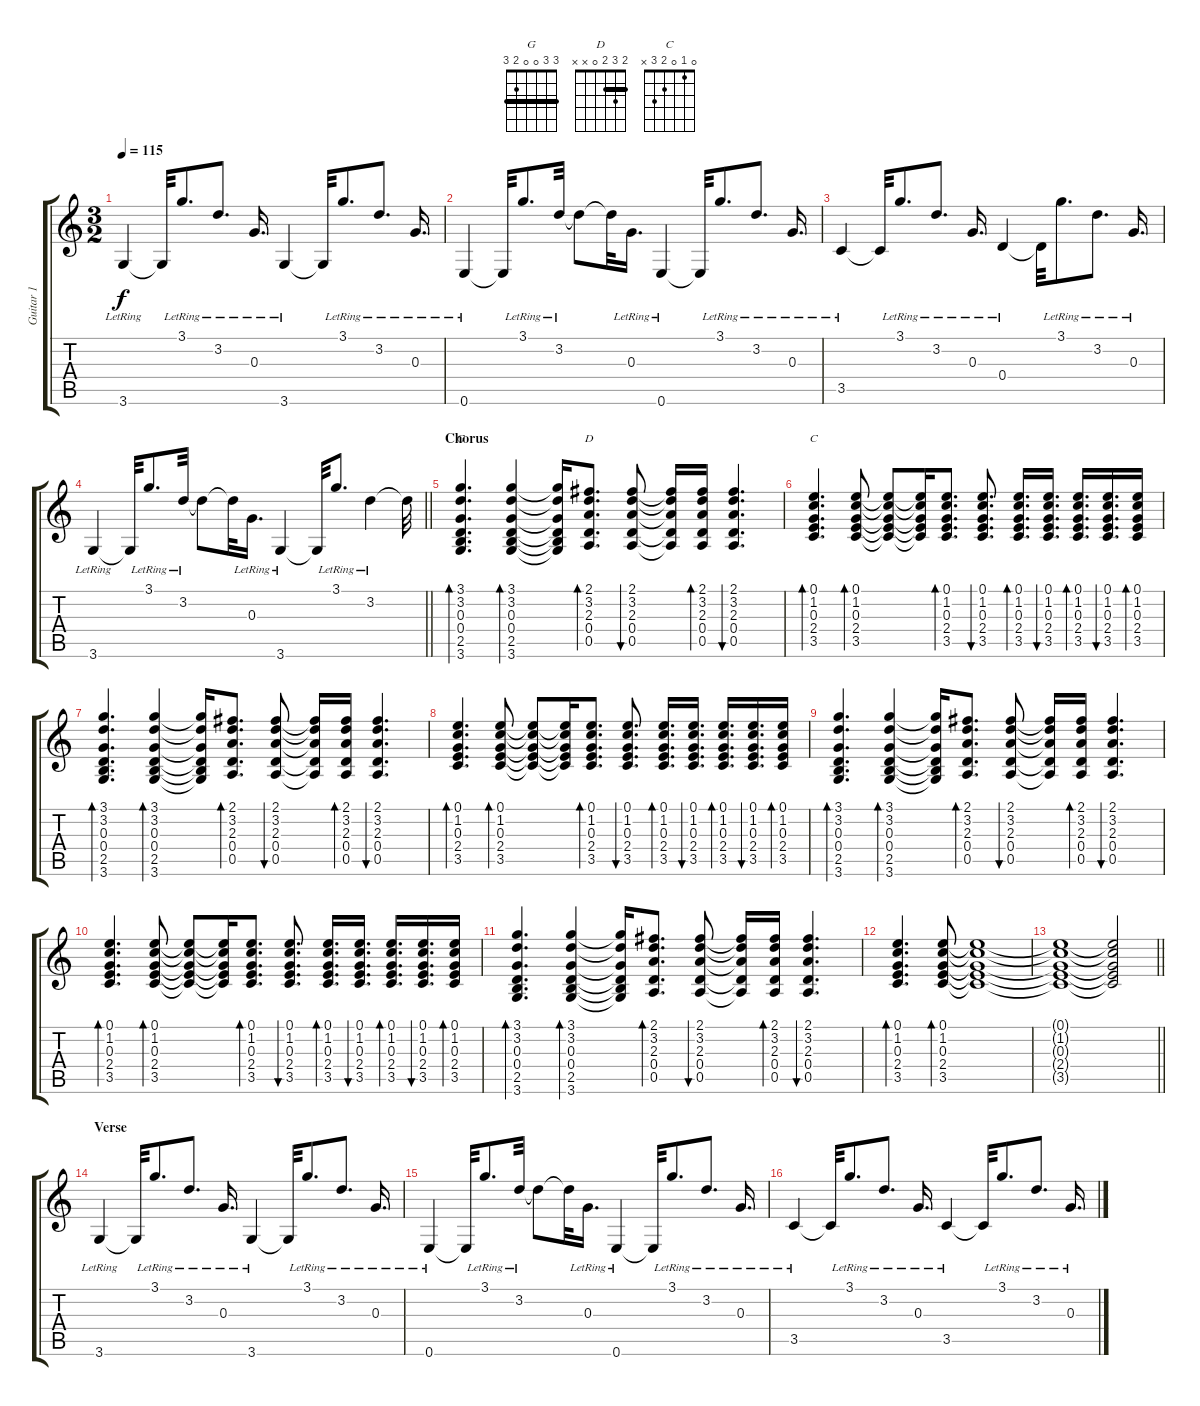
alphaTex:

\track ("Guitar 1" "Guitar 1") {instrument acousticguitarsteel}
\staff {score tabs}
\tuning (E4 B3 G3 D3 A2 E2) {hide}
\chord ("G" 3 3 0 0 2 3) {barre 3}
\chord ("D" 2 3 2 0 x x) {barre 2}
\chord ("C" 0 1 0 2 3 x)
\ts (3 2)
\tempo 115
\clef g2
\ks c
3.6{lr}.4{dy f} 3.6{t}.32 3.1{lr}.8{d} 3.2{lr}.8{d} 0.3{lr}.16{d} 3.6{lr}.4 3.6{t}.32 3.1{lr}.8{d} 3.2{lr}.8{d} 0.3{lr}.16{d} |
0.6{lr}.4 0.6{t}.32 3.1{lr}.8{d} 3.2{lr}.32 3.2{t}.8 3.2{t}.32 0.3{lr}.16{d} 0.6{lr}.4 0.6{t}.32 3.1{lr}.8{d} 3.2{lr}.8{d} 0.3{lr}.16{d} |
3.5{lr}.4 3.5{t}.32 3.1{lr}.8{d} 3.2{lr}.8{d} 0.3{lr}.16{d} 0.4{lr}.4 0.4{t}.32 3.1{lr}.8{d} 3.2{lr}.8{d} 0.3{lr}.16{d} |
\barLineRight lightlight
3.6{lr}.4 3.6{t}.32 3.1{lr}.8{d} 3.2{lr}.32 3.2{t}.8 3.2{t}.32 0.3{lr}.16{d} 3.6{lr}.4 3.6{t}.32 3.1{lr}.8{d} 3.2{lr}.4 3.2{t}.32 |
\section ("" "Chorus")
(3.1 3.2 0.3 0.4 2.5 3.6).4{d bd 60 ch "G"} (3.1 3.2 0.3 0.4 2.5 3.6).4{bd 60} (3.1{t} 3.2{t} 0.3{t} 0.4{t} 2.5{t} 3.6{t}).16 (2.1 3.2 2.3 0.4 0.5).8{d bd 60 ch "D"} (2.1 3.2 2.3 0.4 0.5).8{bu 60} (2.1{t} 3.2{t} 2.3{t} 0.4{t} 0.5{t}).16 (2.1 3.2 2.3 0.4 0.5).16{bd 60} (2.1 3.2 2.3 0.4 0.5).4{d bu 60} |
(0.1 1.2 0.3 2.4 3.5).4{d bd 60 ch "C"} (0.1 1.2 0.3 2.4 3.5).8{bd 60} (0.1{t} 1.2{t} 0.3{t} 2.4{t} 3.5{t}).8 (0.1{t} 1.2{t} 0.3{t} 2.4{t} 3.5{t}).16 (0.1 1.2 0.3 2.4 3.5).8{d bd 60} (0.1 1.2 0.3 2.4 3.5).8{d bu 60} (0.1 1.2 0.3 2.4 3.5).16{d bd 60} (0.1 1.2 0.3 2.4 3.5).16{d bu 60} (0.1 1.2 0.3 2.4 3.5).16{d bd 60} (0.1 1.2 0.3 2.4 3.5).16{d bu 60} (0.1 1.2 0.3 2.4 3.5).16{bd 60} |
(3.1 3.2 0.3 0.4 2.5 3.6).4{d bd 60} (3.1 3.2 0.3 0.4 2.5 3.6).4{bd 60} (3.1{t} 3.2{t} 0.3{t} 0.4{t} 2.5{t} 3.6{t}).16 (2.1 3.2 2.3 0.4 0.5).8{d bd 60} (2.1 3.2 2.3 0.4 0.5).8{bu 60} (2.1{t} 3.2{t} 2.3{t} 0.4{t} 0.5{t}).16 (2.1 3.2 2.3 0.4 0.5).16{bd 60} (2.1 3.2 2.3 0.4 0.5).4{d bu 60} |
(0.1 1.2 0.3 2.4 3.5).4{d bd 60} (0.1 1.2 0.3 2.4 3.5).8{bd 60} (0.1{t} 1.2{t} 0.3{t} 2.4{t} 3.5{t}).8 (0.1{t} 1.2{t} 0.3{t} 2.4{t} 3.5{t}).16 (0.1 1.2 0.3 2.4 3.5).8{d bd 60} (0.1 1.2 0.3 2.4 3.5).8{d bu 60} (0.1 1.2 0.3 2.4 3.5).16{d bd 60} (0.1 1.2 0.3 2.4 3.5).16{d bu 60} (0.1 1.2 0.3 2.4 3.5).16{d bd 60} (0.1 1.2 0.3 2.4 3.5).16{d bu 60} (0.1 1.2 0.3 2.4 3.5).16{bd 60} |
(3.1 3.2 0.3 0.4 2.5 3.6).4{d bd 60} (3.1 3.2 0.3 0.4 2.5 3.6).4{bd 60} (3.1{t} 3.2{t} 0.3{t} 0.4{t} 2.5{t} 3.6{t}).16 (2.1 3.2 2.3 0.4 0.5).8{d bd 60} (2.1 3.2 2.3 0.4 0.5).8{bu 60} (2.1{t} 3.2{t} 2.3{t} 0.4{t} 0.5{t}).16 (2.1 3.2 2.3 0.4 0.5).16{bd 60} (2.1 3.2 2.3 0.4 0.5).4{d bu 60} |
(0.1 1.2 0.3 2.4 3.5).4{d bd 60} (0.1 1.2 0.3 2.4 3.5).8{bd 60} (0.1{t} 1.2{t} 0.3{t} 2.4{t} 3.5{t}).8 (0.1{t} 1.2{t} 0.3{t} 2.4{t} 3.5{t}).16 (0.1 1.2 0.3 2.4 3.5).8{d bd 60} (0.1 1.2 0.3 2.4 3.5).8{d bu 60} (0.1 1.2 0.3 2.4 3.5).16{d bd 60} (0.1 1.2 0.3 2.4 3.5).16{d bu 60} (0.1 1.2 0.3 2.4 3.5).16{d bd 60} (0.1 1.2 0.3 2.4 3.5).16{d bu 60} (0.1 1.2 0.3 2.4 3.5).16{bd 60} |
(3.1 3.2 0.3 0.4 2.5 3.6).4{d bd 60} (3.1 3.2 0.3 0.4 2.5 3.6).4{bd 60} (3.1{t} 3.2{t} 0.3{t} 0.4{t} 2.5{t} 3.6{t}).16 (2.1 3.2 2.3 0.4 0.5).8{d bd 60} (2.1 3.2 2.3 0.4 0.5).8{bu 60} (2.1{t} 3.2{t} 2.3{t} 0.4{t} 0.5{t}).16 (2.1 3.2 2.3 0.4 0.5).16{bd 60} (2.1 3.2 2.3 0.4 0.5).4{d bu 60} |
(0.1 1.2 0.3 2.4 3.5).4{d bd 60} (0.1 1.2 0.3 2.4 3.5).8{bd 60} (0.1{t} 1.2{t} 0.3{t} 2.4{t} 3.5{t}).1 |
\barLineRight lightlight
(0.1{t} 1.2{t} 0.3{t} 2.4{t} 3.5{t}).1 (0.1{t} 1.2{t} 0.3{t} 2.4{t} 3.5{t}).2 |
\section ("" "Verse")
3.6{lr}.4 3.6{t}.32 3.1{lr}.8{d} 3.2{lr}.8{d} 0.3{lr}.16{d} 3.6{lr}.4 3.6{t}.32 3.1{lr}.8{d} 3.2{lr}.8{d} 0.3{lr}.16{d} |
0.6{lr}.4 0.6{t}.32 3.1{lr}.8{d} 3.2{lr}.32 3.2{t}.8 3.2{t}.32 0.3{lr}.16{d} 0.6{lr}.4 0.6{t}.32 3.1{lr}.8{d} 3.2{lr}.8{d} 0.3{lr}.16{d} |
3.5{lr}.4 3.5{t}.32 3.1{lr}.8{d} 3.2{lr}.8{d} 0.3{lr}.16{d} 3.5{lr}.4 3.5{t}.32 3.1{lr}.8{d} 3.2{lr}.8{d} 0.3{lr}.16{d}
